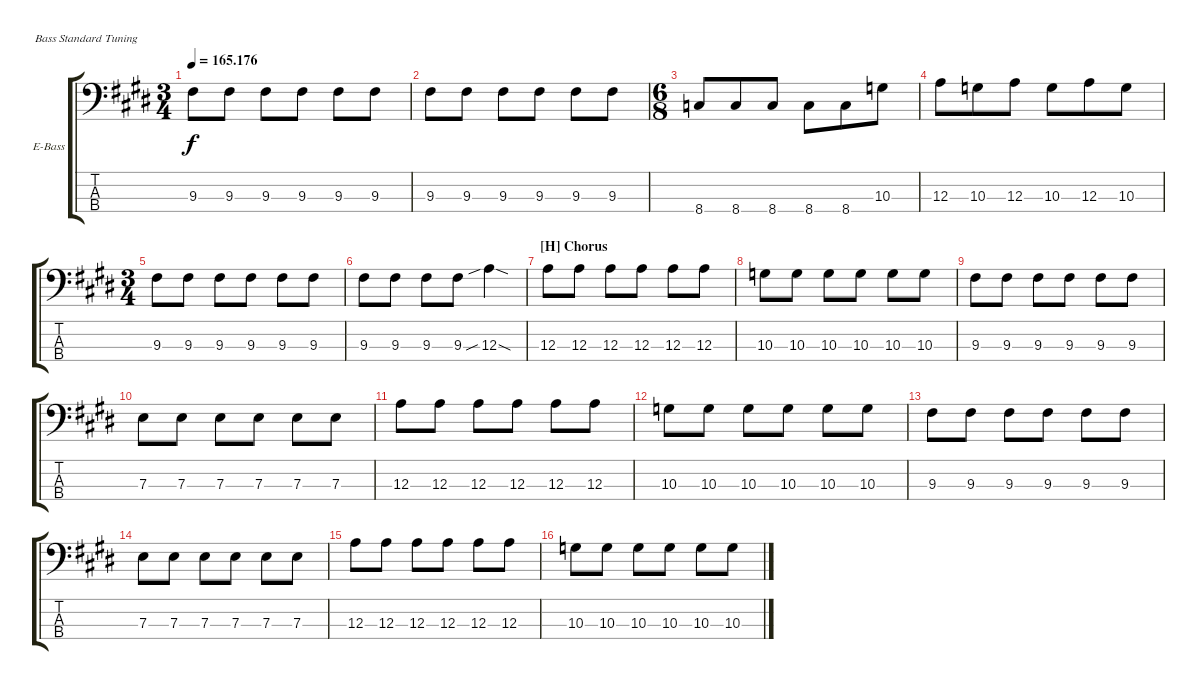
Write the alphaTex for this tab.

\defaultSystemsLayout 4
\bracketExtendMode groupsimilarinstruments
\firstSystemTrackNameOrientation horizontal
\otherSystemsTrackNameOrientation horizontal
\track ("Michael Shuman (E. Bass)" "E-Bass") {multiBarRest instrument electricbassfinger}
\staff {score tabs}
\tuning (G2 D2 A1 E1)
\ts (3 4)
\tempo
165.176
\accidentals auto
\clef f4
\ottava regular
\simile none
\ks e
9.3.8{dy f} 9.3.8 9.3.8 9.3.8 9.3.8 9.3.8 |
9.3.8 9.3.8 9.3.8 9.3.8 9.3.8 9.3.8 |
\ts (6 8)
8.4.8 8.4.8 8.4.8 8.4.8 8.4.8 10.3.8 |
12.3.8 10.3.8 12.3.8 10.3.8 12.3.8 10.3.8 |
\ts (3 4)
9.3.8 9.3.8 9.3.8 9.3.8 9.3.8 9.3.8 |
9.3.8 9.3.8 9.3.8 9.3.8 12.3{sib sod}.4 |
\section ("H" "Chorus")
12.3.8 12.3.8 12.3.8 12.3.8 12.3.8 12.3.8 |
10.3.8 10.3.8 10.3.8 10.3.8 10.3.8 10.3.8 |
9.3.8 9.3.8 9.3.8 9.3.8 9.3.8 9.3.8 |
7.3.8 7.3.8 7.3.8 7.3.8 7.3.8 7.3.8 |
12.3.8 12.3.8 12.3.8 12.3.8 12.3.8 12.3.8 |
10.3.8 10.3.8 10.3.8 10.3.8 10.3.8 10.3.8 |
9.3.8 9.3.8 9.3.8 9.3.8 9.3.8 9.3.8 |
7.3.8 7.3.8 7.3.8 7.3.8 7.3.8 7.3.8 |
12.3.8 12.3.8 12.3.8 12.3.8 12.3.8 12.3.8 |
10.3.8 10.3.8 10.3.8 10.3.8 10.3.8 10.3.8
